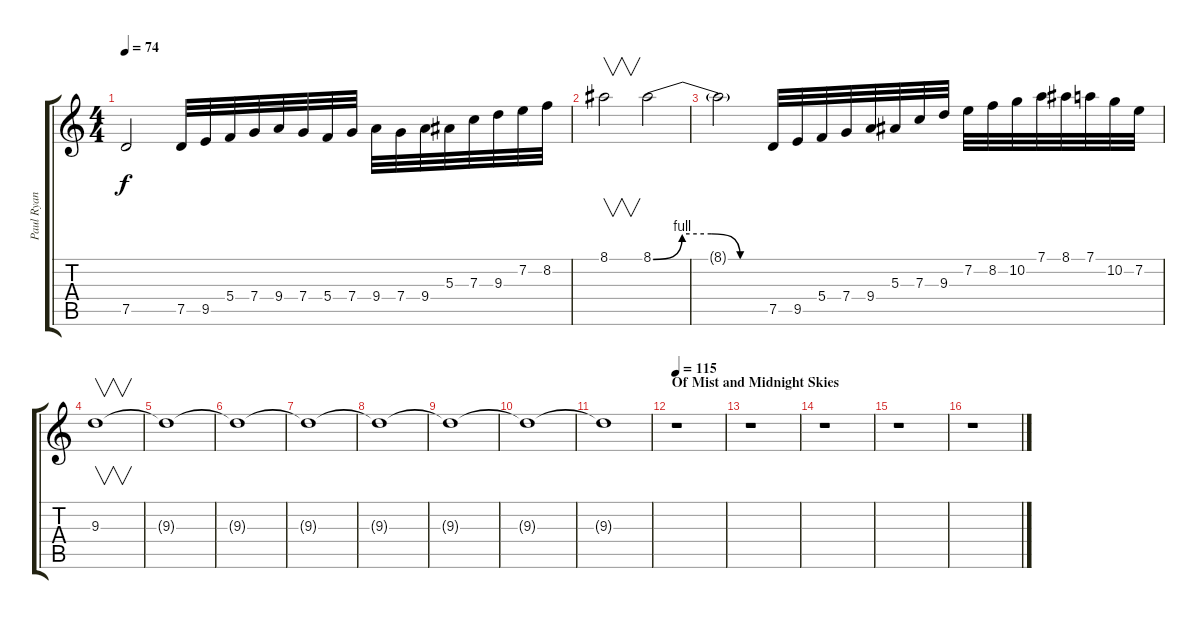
\track ("Paul Ryan (Guitar)" "Paul Ryan ") {instrument distortionguitar}
\staff {score tabs}
\tuning (D4 A3 F3 C3 G2 D2) {hide}
\ts (4 4)
\tempo 74
\clef g2
\ks c
7.5{t}.2{dy f} 7.5.32 9.5.32 5.4.32 7.4.32 9.4.32 7.4.32 5.4.32 7.4.32 9.4.32 7.4.32 9.4.32 5.3.32 7.3.32 9.3.32 7.2.32 8.2.32 |
8.1.2{v} 8.1{be (custom 0 0 15 4 30 4 45 0 60 0)}.2 |
8.1{t}.2 7.5.32 9.5.32 5.4.32 7.4.32 9.4.32 5.3.32 7.3.32 9.3.32 7.2.32 8.2.32 10.2.32 7.1.32 8.1.32 7.1.32 10.2.32 7.2.32 |
9.3.1{v} |
9.3{t}.1 |
9.3{t}.1 |
9.3{t}.1 |
9.3{t}.1{volume 6} |
9.3{t}.1 |
9.3{t}.1{volume 0} |
9.3{t}.1 |
\section ("" "Of Mist and Midnight Skies")
\tempo 115
r.1{volume 13} |
r.1 |
r.1 |
r.1 |
r.1
